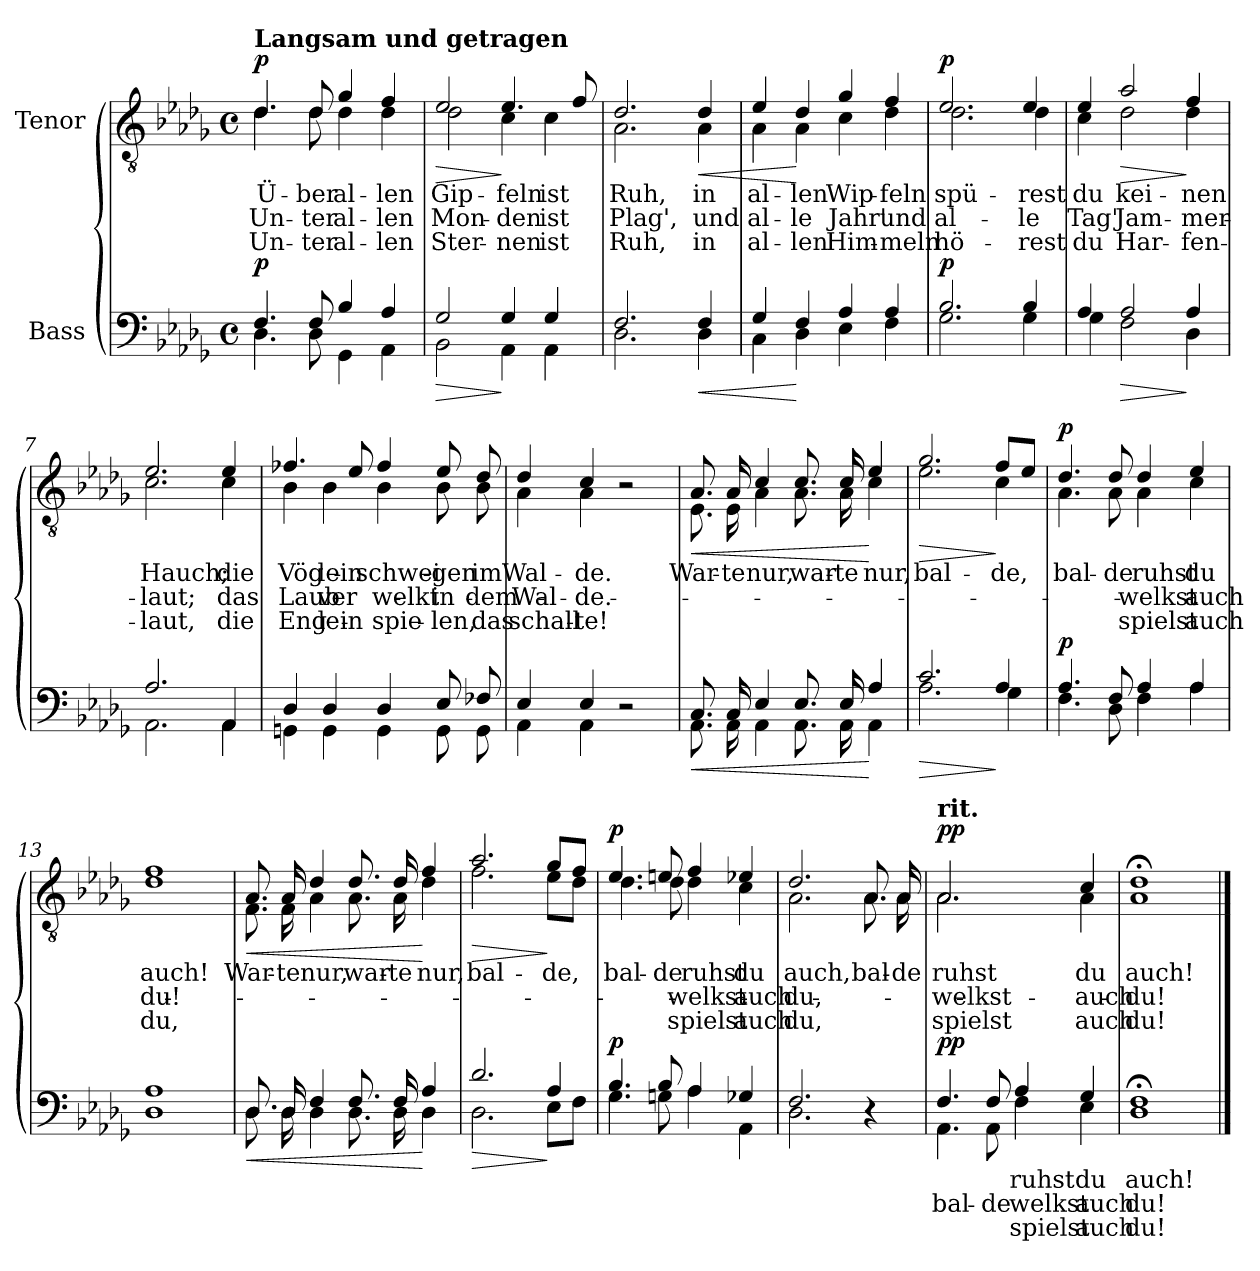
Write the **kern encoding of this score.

**kern	**text	**text	**text	**dynam	**kern	**text	**text	**text	**dynam
*part2	*part2	*part2	*part2	*part2	*part1	*part1	*part1	*part1	*part1
*staff2	*staff2	*staff2	*staff2	*staff2	*staff1	*staff1	*staff1	*staff1	*staff1
*I"Bass	*	*	*	*	*I"Tenor	*	*	*	*
*clefF4	*	*	*	*	*clefGv2	*	*	*	*
*k[b-e-a-d-g-]	*	*	*	*	*k[b-e-a-d-g-]	*	*	*	*
*M4/4	*	*	*	*	*M4/4	*	*	*	*
*met(c)	*	*	*	*	*met(c)	*	*	*	*
=1	=1	=1	=1	=1	=1	=1	=1	=1	=1
*^	*	*	*	*	*^	*	*	*	*
!	!	!	!	!	!	!LO:TX:a:B:t=Langsam und getragen	!	!	!	!	!
!	!	!	!	!	!LO:DY:b	!	!	!	!	!	!LO:DY:a
4.F/	4.D-\	.	.	.	p	4.d-/	4.d-\	Ü-	Un-	Un-	p
8F/	8D-\	.	.	.	.	8d-/	8d-\	-ber	-ter	-ter	.
4B-/	4GG-\	.	.	.	.	4g-/	4d-\	al-	al-	al-	.
4A-/	4AA-\	.	.	.	.	4f/	4d-\	-len	-len	-len	.
=2	=2	=2	=2	=2	=2	=2	=2	=2	=2	=2	=2
!	!	!	!	!	!LO:HP:b	!	!	!	!	!	!LO:HP:b
2G-/	2BB-\	.	.	.	>	2e-/	2d-\	Gip-	Mon-	Ster-	>
4G-/	4AA-\	.	.	.	]	4.e-/	4c\	-feln	-den	-nen	]
4G-/	4AA-\	.	.	.	.	.	4c\	ist	ist	ist	.
.	.	.	.	.	.	8f/	.	.	.	.	.
=3	=3	=3	=3	=3	=3	=3	=3	=3	=3	=3	=3
2.F/	2.D-\	.	.	.	.	2.d-/	2.A-\	Ruh,	Plag',	Ruh,	.
!	!	!	!	!	!LO:HP:b	!	!	!	!	!	!LO:HP:b
4F/	4D-\	.	.	.	<	4d-/	4A-\	in	und	in	<
=4	=4	=4	=4	=4	=4	=4	=4	=4	=4	=4	=4
4G-/	4C\	.	.	.	.	4e-/	4A-\	al-	al-	al-	.
4F/	4D-\	.	.	.	[	4d-/	4A-\	-len	-le	-len	[
4A-/	4E-\	.	.	.	.	4g-/	4c\	Wip-	Jahr'	Him-	.
4A-/	4F\	.	.	.	.	4f/	4d-\	-feln	und	-meln	.
!!LO:LB:g=z	!!
=5	=5	=5	=5	=5	=5	=5	=5	=5	=5	=5	=5
!	!	!	!	!	!LO:DY:b	!	!	!	!	!	!LO:DY:a
2.B-/	2.G-\	.	.	.	p	2.e-/	2.d-\	spü-	al-	hö-	p
4B-/	4G-\	.	.	.	.	4e-/	4d-\	-rest	-le	-rest	.
=6	=6	=6	=6	=6	=6	=6	=6	=6	=6	=6	=6
4A-/	4G-\	.	.	.	.	4e-/	4c\	du	Tag'	du	.
!	!	!	!	!	!LO:HP:b	!	!	!	!	!	!LO:HP:b
2A-/	2F\	.	.	.	>	2a-/	2d-\	kei-	-Jam-	Har-	>
4A-/	4D-\	.	.	.	]	4f/	4d-\	-nen	-mer-	-fen-	]
=7	=7	=7	=7	=7	=7	=7	=7	=7	=7	=7	=7
2.A-/	2.AA-\	.	.	.	.	2.e-/	2.c\	Hauch;	-laut;	-laut,	.
4AA-/	4AA-\	.	.	.	.	4e-/	4c\	die	das	die	.
=8	=8	=8	=8	=8	=8	=8	=8	=8	=8	=8	=8
4D-/	4GGn\	.	.	.	.	4.f-X/	4B-\	Vög-	Laub	Eng-	.
4D-/	4GG\	.	.	.	.	.	4B-\	-lein	ver-	-lein	.
.	.	.	.	.	.	8e-/	.	.	.	.	.
4D-/	4GG\	.	.	.	.	4f-/	4B-\	schwei-	-welkt	spie-	.
8E-/	8GG\	.	.	.	.	8e-/	8B-\	-gen	in	-len,	.
8F-X/	8GG\	.	.	.	.	8d-/	8B-\	im	dem	das	.
=9	=9	=9	=9	=9	=9	=9	=9	=9	=9	=9	=9
4E-/	4AA-\	.	.	.	.	4d-/	4A-\	Wal-	Wal-	schall-	.
4E-/	4AA-\	.	.	.	.	4c/	4A-\	-de.	-de.	-te!	.
2r	2ryy	.	.	.	.	2r	2ryy	.	.	.	.
!!LO:LB:g=z	!!
=10	=10	=10	=10	=10	=10	=10	=10	=10	=10	=10	=10
!	!	!	!	!	!LO:HP:b	!	!	!	!	!	!LO:HP:b
8.C/	8.AA-\	.	.	.	<	8.A-/	8.E-\	War-	.	.	<
16C/	16AA-\	.	.	.	.	16A-/	16E-\	-te	.	.	.
4E-/	4AA-\	.	.	.	.	4c/	4A-\	nur,	.	.	.
8.E-/	8.AA-\	.	.	.	.	8.c/	8.A-\	war-	.	.	.
16E-/	16AA-\	.	.	.	.	16c/	16A-\	-te	.	.	.
4A-/	4AA-\	.	.	.	[	4e-/	4c\	nur,	.	.	[
=11	=11	=11	=11	=11	=11	=11	=11	=11	=11	=11	=11
!	!	!	!	!	!LO:HP:b	!	!	!	!	!	!LO:HP:b
2.c/	2.A-\	.	.	.	>	2.g-/	2.e-\	bal-	.	.	>
4A-/	4G-\	.	.	.	]	8f/L	4c\	-de,	.	.	]
.	.	.	.	.	.	8e-/J	.	.	.	.	.
=12	=12	=12	=12	=12	=12	=12	=12	=12	=12	=12	=12
!	!	!	!	!	!LO:DY:b	!	!	!	!	!	!LO:DY:a
4.A-/	4.F\	.	.	.	p	4.d-/	4.A-\	bal-	.	.	p
8F/	8D-\	.	.	.	.	8d-/	8A-\	-de	.	.	.
4A-/	4F\	.	.	.	.	4d-/	4A-\	ruhst	welkst	spielst	.
4A-/	4A-\	.	.	.	.	4e-/	4c\	du	auch	auch	.
=13	=13	=13	=13	=13	=13	=13	=13	=13	=13	=13	=13
1A-	1D-	.	.	.	.	1f	1d-	auch!	du!	du,	.
=14	=14	=14	=14	=14	=14	=14	=14	=14	=14	=14	=14
!	!	!	!	!	!LO:HP:b	!	!	!	!	!	!LO:HP:b
8.D-/	8.D-\	.	.	.	<	8.A-/	8.F\	War-	.	.	<
16D-/	16D-\	.	.	.	.	16A-/	16F\	-te	.	.	.
4F/	4D-\	.	.	.	.	4d-/	4A-\	nur,	.	.	.
8.F/	8.D-\	.	.	.	.	8.d-/	8.A-\	war-	.	.	.
16F/	16D-\	.	.	.	.	16d-/	16A-\	-te	.	.	.
4A-/	4D-\	.	.	.	[	4f/	4d-\	nur,	.	.	[
!!LO:LB:g=z	!!
=15	=15	=15	=15	=15	=15	=15	=15	=15	=15	=15	=15
!	!	!	!	!	!LO:HP:b	!	!	!	!	!	!LO:HP:b
2.d-/	2.D-\	.	.	.	>	2.a-/	2.f\	bal-	.	.	>
4A-/	8E-\L	.	.	.	]	8g-/L	8e-\L	-de,	.	.	]
.	8F\J	.	.	.	.	8f/J	8d-\J	.	.	.	.
=16	=16	=16	=16	=16	=16	=16	=16	=16	=16	=16	=16
!	!	!	!	!	!LO:DY:b	!	!	!	!	!	!LO:DY:a
4.B-/	4.G-\	.	.	.	p	4.e-/	4.d-\	bal-	.	.	p
8B-/	8Gn\	.	.	.	.	8en/	8d-\	-de	.	.	.
4A-/	4A-\	.	.	.	.	4f/	4d-\	ruhst	welkst	spielst	.
4G-X/	4AA-\	.	.	.	.	4e-X/	4c\	du	auch	auch	.
=17	=17	=17	=17	=17	=17	=17	=17	=17	=17	=17	=17
2.F/	2.D-\	.	.	.	.	2.d-/	2.A-\	auch,	du,	du,	.
4r	4ryy	.	.	.	.	8.A-/	8.A-\	bal-	.	.	.
.	.	.	.	.	.	16A-/	16A-\	-de	.	.	.
=18	=18	=18	=18	=18	=18	=18	=18	=18	=18	=18	=18
!	!	!	!	!	!	!LO:TX:a:B:t=rit.	!	!	!	!	!
!	!	!	!	!	!LO:DY:b	!	!	!	!	!	!LO:DY:a
4.F/	4.AA-\	.	bal-	.	pp	2.A-/	2.A-\	ruhst	welkst	spielst	pp
8F/	8AA-\	.	-de	.	.	.	.	.	.	.	.
4A-/	4F\	ruhst	welkst	spielst	.	.	.	.	.	.	.
4G-/	4E-\	du	auch	auch	.	4c/	4A-\	du	auch	auch	.
=19	=19	=19	=19	=19	=19	=19	=19	=19	=19	=19	=19
1F;<	1D-	auch!	du!	du!	.	1d-;<	1A-	auch!	du!	du!	.
*v	*v	*	*	*	*	*	*	*	*	*	*
*	*	*	*	*	*v	*v	*	*	*	*
==	==	==	==	==	==	==	==	==	==
*-	*-	*-	*-	*-	*-	*-	*-	*-	*-
